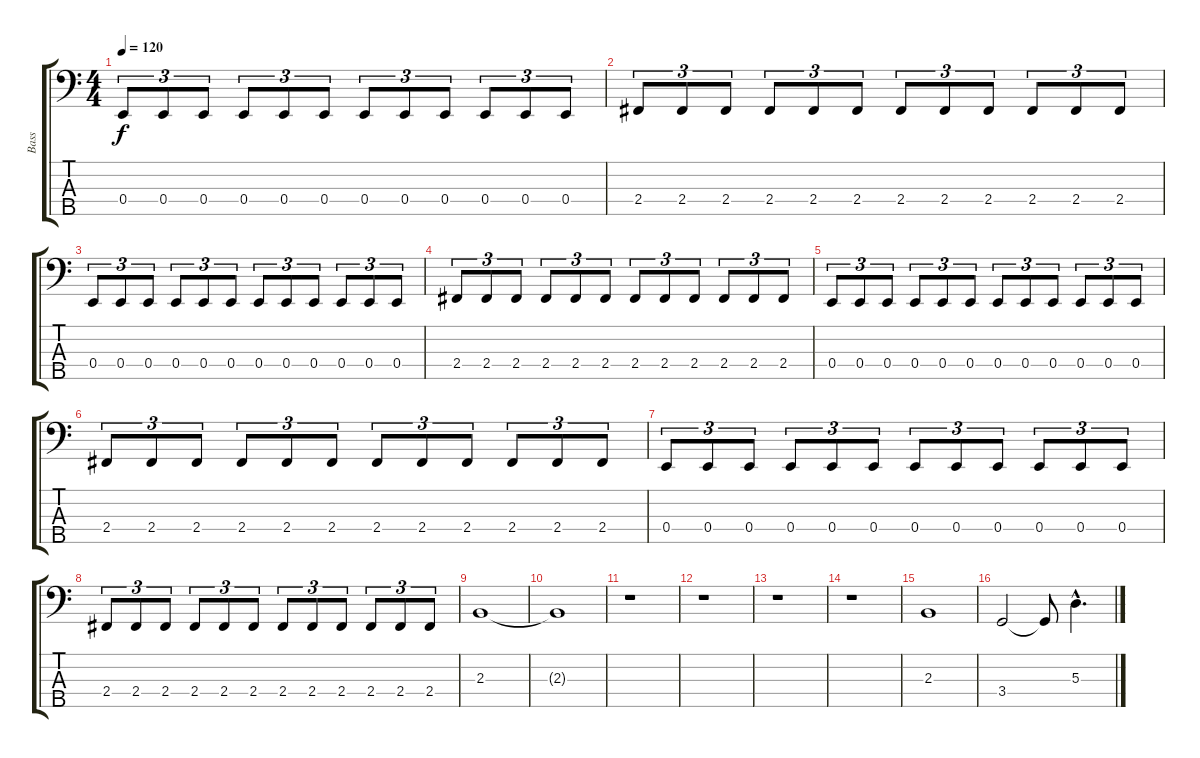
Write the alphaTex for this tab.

\track ("Bass" "Bass") {instrument electricbassfinger}
\staff {score tabs}
\tuning (G2 D2 A1 E1 B0) {hide}
\ts (4 4)
\tempo 120
\clef f4
\ks c
0.4.8{tu (3 2) dy f} 0.4.8{tu (3 2)} 0.4.8{tu (3 2)} 0.4.8{tu (3 2)} 0.4.8{tu (3 2)} 0.4.8{tu (3 2)} 0.4.8{tu (3 2)} 0.4.8{tu (3 2)} 0.4.8{tu (3 2)} 0.4.8{tu (3 2)} 0.4.8{tu (3 2)} 0.4.8{tu (3 2)} |
2.4.8{tu (3 2)} 2.4.8{tu (3 2)} 2.4.8{tu (3 2)} 2.4.8{tu (3 2)} 2.4.8{tu (3 2)} 2.4.8{tu (3 2)} 2.4.8{tu (3 2)} 2.4.8{tu (3 2)} 2.4.8{tu (3 2)} 2.4.8{tu (3 2)} 2.4.8{tu (3 2)} 2.4.8{tu (3 2)} |
0.4.8{tu (3 2)} 0.4.8{tu (3 2)} 0.4.8{tu (3 2)} 0.4.8{tu (3 2)} 0.4.8{tu (3 2)} 0.4.8{tu (3 2)} 0.4.8{tu (3 2)} 0.4.8{tu (3 2)} 0.4.8{tu (3 2)} 0.4.8{tu (3 2)} 0.4.8{tu (3 2)} 0.4.8{tu (3 2)} |
2.4.8{tu (3 2)} 2.4.8{tu (3 2)} 2.4.8{tu (3 2)} 2.4.8{tu (3 2)} 2.4.8{tu (3 2)} 2.4.8{tu (3 2)} 2.4.8{tu (3 2)} 2.4.8{tu (3 2)} 2.4.8{tu (3 2)} 2.4.8{tu (3 2)} 2.4.8{tu (3 2)} 2.4.8{tu (3 2)} |
0.4.8{tu (3 2)} 0.4.8{tu (3 2)} 0.4.8{tu (3 2)} 0.4.8{tu (3 2)} 0.4.8{tu (3 2)} 0.4.8{tu (3 2)} 0.4.8{tu (3 2)} 0.4.8{tu (3 2)} 0.4.8{tu (3 2)} 0.4.8{tu (3 2)} 0.4.8{tu (3 2)} 0.4.8{tu (3 2)} |
2.4.8{tu (3 2)} 2.4.8{tu (3 2)} 2.4.8{tu (3 2)} 2.4.8{tu (3 2)} 2.4.8{tu (3 2)} 2.4.8{tu (3 2)} 2.4.8{tu (3 2)} 2.4.8{tu (3 2)} 2.4.8{tu (3 2)} 2.4.8{tu (3 2)} 2.4.8{tu (3 2)} 2.4.8{tu (3 2)} |
0.4.8{tu (3 2)} 0.4.8{tu (3 2)} 0.4.8{tu (3 2)} 0.4.8{tu (3 2)} 0.4.8{tu (3 2)} 0.4.8{tu (3 2)} 0.4.8{tu (3 2)} 0.4.8{tu (3 2)} 0.4.8{tu (3 2)} 0.4.8{tu (3 2)} 0.4.8{tu (3 2)} 0.4.8{tu (3 2)} |
2.4.8{tu (3 2)} 2.4.8{tu (3 2)} 2.4.8{tu (3 2)} 2.4.8{tu (3 2)} 2.4.8{tu (3 2)} 2.4.8{tu (3 2)} 2.4.8{tu (3 2)} 2.4.8{tu (3 2)} 2.4.8{tu (3 2)} 2.4.8{tu (3 2)} 2.4.8{tu (3 2)} 2.4.8{tu (3 2)} |
2.3.1 |
2.3{t}.1 |
r.1 |
r.1 |
r.1 |
r.1 |
2.3.1 |
3.4.2 3.4{t}.8 5.3{hac}.4{d}
